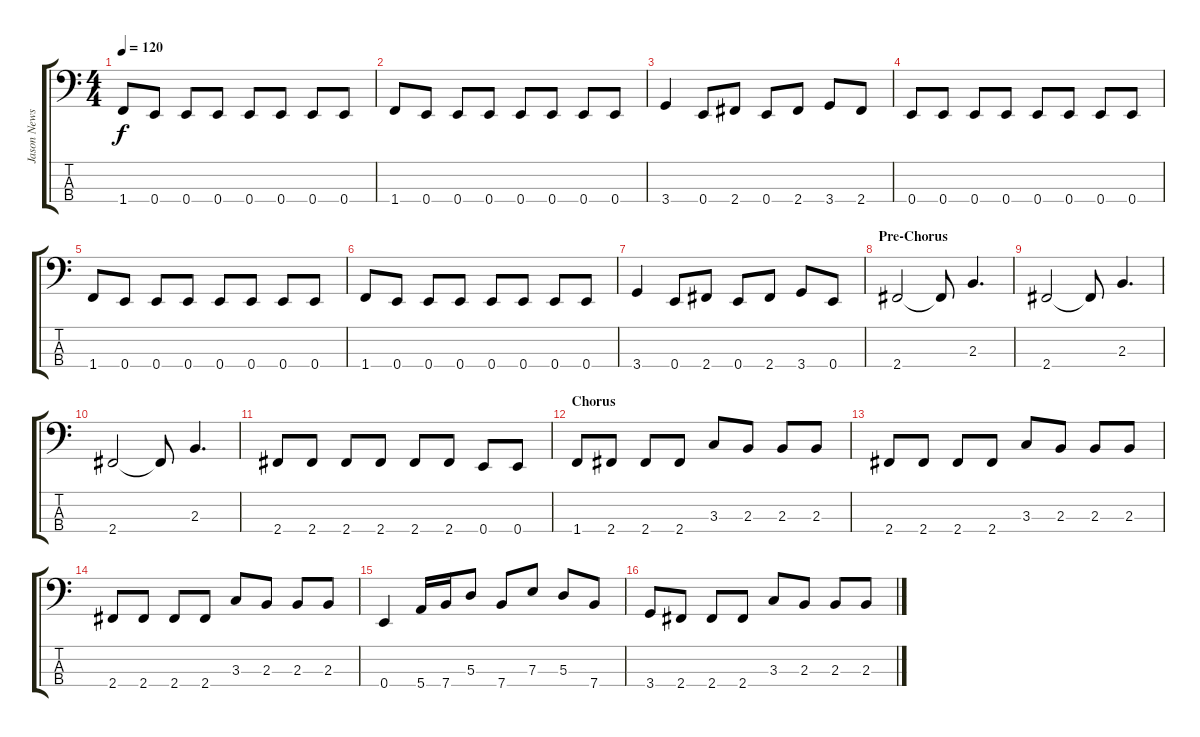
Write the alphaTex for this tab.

\track ("Jason Newsted" "Jason News") {instrument electricbassfinger}
\staff {score tabs}
\tuning (G2 D2 A1 E1) {hide}
\ts (4 4)
\tempo 120
\clef f4
\ks c
1.4.8{dy f} 0.4.8 0.4.8 0.4.8 0.4.8 0.4.8 0.4.8 0.4.8 |
1.4.8 0.4.8 0.4.8 0.4.8 0.4.8 0.4.8 0.4.8 0.4.8 |
3.4.4 0.4.8 2.4.8 0.4.8 2.4.8 3.4.8 2.4.8 |
0.4.8 0.4.8 0.4.8 0.4.8 0.4.8 0.4.8 0.4.8 0.4.8 |
1.4.8 0.4.8 0.4.8 0.4.8 0.4.8 0.4.8 0.4.8 0.4.8 |
1.4.8 0.4.8 0.4.8 0.4.8 0.4.8 0.4.8 0.4.8 0.4.8 |
3.4.4 0.4.8 2.4.8 0.4.8 2.4.8 3.4.8 0.4.8 |
\section ("" "Pre-Chorus")
2.4.2 2.4{t}.8 2.3.4{d} |
2.4.2 2.4{t}.8 2.3.4{d} |
2.4.2 2.4{t}.8 2.3.4{d} |
2.4.8 2.4.8 2.4.8 2.4.8 2.4.8 2.4.8 0.4.8 0.4.8 |
\section ("" "Chorus")
1.4.8 2.4.8 2.4.8 2.4.8 3.3.8 2.3.8 2.3.8 2.3.8 |
2.4.8 2.4.8 2.4.8 2.4.8 3.3.8 2.3.8 2.3.8 2.3.8 |
2.4.8 2.4.8 2.4.8 2.4.8 3.3.8 2.3.8 2.3.8 2.3.8 |
0.4.4 5.4.16 7.4.16 5.3.8 7.4.8 7.3.8 5.3.8 7.4.8 |
3.4.8 2.4.8 2.4.8 2.4.8 3.3.8 2.3.8 2.3.8 2.3.8
